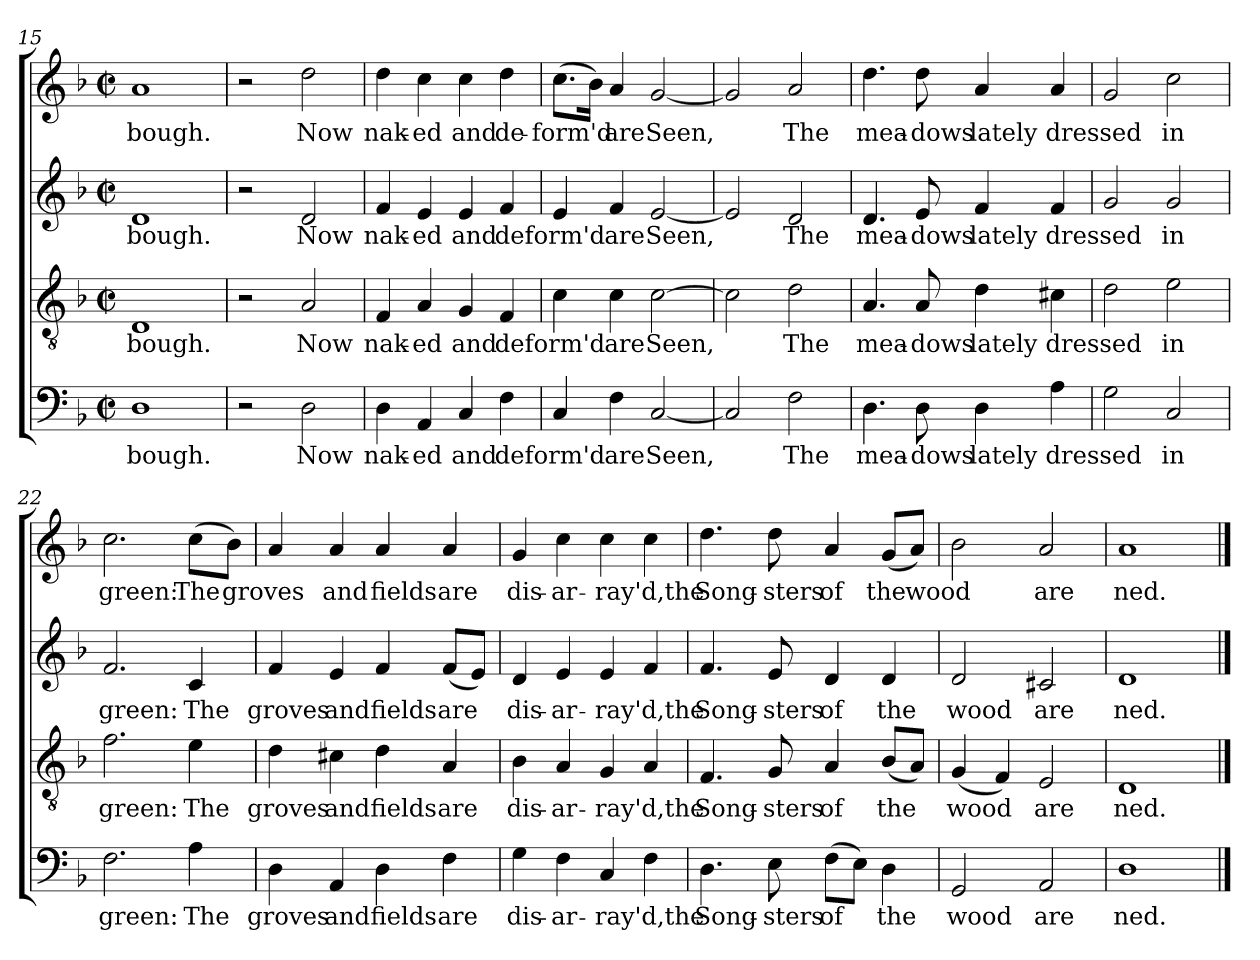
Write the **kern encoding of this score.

**kern	**text	**kern	**text	**kern	**text	**kern	**text
*part4	*part4	*part3	*part3	*part2	*part2	*part1	*part1
*staff4	*staff4	*staff3	*staff3	*staff2	*staff2	*staff1	*staff1
*clefF4	*	*clefGv2	*	*clefG2	*	*clefG2	*
*k[b-]	*	*k[b-]	*	*k[b-]	*	*k[b-]	*
*F:	*	*F:	*	*F:	*	*F:	*
*M2/2	*	*M2/2	*	*M2/2	*	*M2/2	*
*met(c|)	*	*met(c|)	*	*met(c|)	*	*met(c|)	*
=15	=15	=15	=15	=15	=15	=15	=15
!	!LO:LY:b	!	!LO:LY:b	!	!LO:LY:b	!	!LO:LY:b
1D	bough.	1D	bough.	1d	bough.	1a	bough.
=16	=16	=16	=16	=16	=16	=16	=16
2r	.	2r	.	2r	.	2r	.
!	!LO:LY:b	!	!LO:LY:b	!	!LO:LY:b	!	!LO:LY:b
2D\	Now	2A/	Now	2d/	Now	2dd\	Now
=17	=17	=17	=17	=17	=17	=17	=17
!	!LO:LY:b	!	!LO:LY:b	!	!LO:LY:b	!	!LO:LY:b
4D\	nak-	4F/	nak-	4f/	nak-	4dd\	nak-
!	!LO:LY:b:rj	!	!LO:LY:b:rj	!	!LO:LY:b:rj	!	!LO:LY:b:rj
4AA/	-ed	4A/	-ed	4e/	-ed	4cc\	-ed
!	!LO:LY:b	!	!LO:LY:b	!	!LO:LY:b	!	!LO:LY:b
4C/	and	4G/	and	4e/	and	4cc\	and
!	!LO:LY:b	!	!LO:LY:b	!	!LO:LY:b	!	!LO:LY:b
4F\	deform'd	4F/	deform'd	4f/	deform'd	4dd\	de-
=18	=18	=18	=18	=18	=18	=18	=18
!	!	!	!	!	!	!	!LO:LY:b
4C/	.	4c\	.	4e/	.	(>8.cc\L	-form'd
.	.	.	.	.	.	16b-\Jk)	.
!	!LO:LY:b	!	!LO:LY:b	!	!LO:LY:b	!	!LO:LY:b
4F\	are	4c\	are	4f/	are	4a/	are
!	!LO:LY:b	!	!LO:LY:b	!	!LO:LY:b	!	!LO:LY:b
[<2C/	Seen,	[<2c\	Seen,	[<2e/	Seen,	[<2g/	Seen,
!!LO:LB:g=z
=19	=19	=19	=19	=19	=19	=19	=19
2C/]	.	2c\]	.	2e/]	.	2g/]	.
!	!LO:LY:b	!	!LO:LY:b	!	!LO:LY:b	!	!LO:LY:b
2F\	The	2d\	The	2d/	The	2a/	The
=20	=20	=20	=20	=20	=20	=20	=20
!	!LO:LY:b	!	!LO:LY:b	!	!LO:LY:b	!	!LO:LY:b
4.D\	mea-	4.A/	mea-	4.d/	mea-	4.dd\	mea-
!	!LO:LY:b	!	!LO:LY:b	!	!LO:LY:b	!	!LO:LY:b
8D\	-dows	8A/	-dows	8e/	-dows	8dd\	-dows
!	!LO:LY:b	!	!LO:LY:b	!	!LO:LY:b	!	!LO:LY:b
4D\	late­ly	4d\	late­ly	4f/	late­ly	4a/	late­ly
!	!LO:LY:b	!	!LO:LY:b	!	!LO:LY:b	!	!LO:LY:b
4A\	dressed	4c#X\	dressed	4f/	dressed	4a/	dressed
=21	=21	=21	=21	=21	=21	=21	=21
2G\	.	2d\	.	2g/	.	2g/	.
!	!LO:LY:b	!	!LO:LY:b	!	!LO:LY:b	!	!LO:LY:b
2C/	in	2e\	in	2g/	in	2cc\	in
=22	=22	=22	=22	=22	=22	=22	=22
!	!LO:LY:b	!	!LO:LY:b	!	!LO:LY:b	!	!LO:LY:b
2.F\	green:	2.f\	green:	2.f/	green:	2.cc\	green:
!	!LO:LY:b	!	!LO:LY:b	!	!LO:LY:b	!	!LO:LY:b
4A\	The	4e\	The	4c/	The	(>8cc\L	The
!	!	!	!	!	!	!	!LO:LY:b
.	.	.	.	.	.	8b-\J)	groves
=23	=23	=23	=23	=23	=23	=23	=23
!	!LO:LY:b	!	!LO:LY:b	!	!LO:LY:b	!	!
4D\	groves	4d\	groves	4f/	groves	4a/	.
!	!LO:LY:b	!	!LO:LY:b	!	!LO:LY:b	!	!LO:LY:b
4AA/	and	4c#X\	and	4e/	and	4a/	and
!	!LO:LY:b	!	!LO:LY:b	!	!LO:LY:b	!	!LO:LY:b
4D\	fields	4d\	fields	4f/	fields	4a/	fields
!	!LO:LY:b	!	!LO:LY:b	!	!LO:LY:b	!	!LO:LY:b
4F\	are	4A/	are	(<8f/L	are	4a/	are
.	.	.	.	8e/J)	.	.	.
=24	=24	=24	=24	=24	=24	=24	=24
!	!LO:LY:b	!	!LO:LY:b	!	!LO:LY:b	!	!LO:LY:b
4G\	dis-	4B-\	dis-	4d/	dis-	4g/	dis-
!	!LO:LY:b	!	!LO:LY:b	!	!LO:LY:b	!	!LO:LY:b
4F\	-ar-	4A/	-ar-	4e/	-ar-	4cc\	-ar-
!	!LO:LY:b	!	!LO:LY:b	!	!LO:LY:b	!	!LO:LY:b
4C/	-ray'd,the	4G/	-ray'd,the	4e/	-ray'd,the	4cc\	-ray'd,the
4F\	.	4A/	.	4f/	.	4cc\	.
=25	=25	=25	=25	=25	=25	=25	=25
!	!LO:LY:b	!	!LO:LY:b	!	!LO:LY:b	!	!LO:LY:b
4.D\	Song-	4.F/	Song-	4.f/	Song-	4.dd\	Song-
!	!LO:LY:b:rj	!	!LO:LY:b:rj	!	!LO:LY:b:rj	!	!LO:LY:b:rj
8E\	-sters	8G/	-sters	8e/	-sters	8dd\	-sters
!	!LO:LY:b	!	!LO:LY:b	!	!LO:LY:b	!	!LO:LY:b
(>8F\L	of	4A/	of	4d/	of	4a/	of
8E\J)	.	.	.	.	.	.	.
!	!LO:LY:b	!	!LO:LY:b	!	!LO:LY:b	!	!LO:LY:b
4D\	the	(<8B-/L	the	4d/	the	(<8g/L	the
!	!	!	!	!	!	!	!LO:LY:b
.	.	8A/J)	.	.	.	8a/J)	wood
=26	=26	=26	=26	=26	=26	=26	=26
!	!LO:LY:b	!	!LO:LY:b	!	!LO:LY:b	!	!
2GG/	wood	(<4G/	wood	2d/	wood	2b-\	.
.	.	4F/)	.	.	.	.	.
!	!LO:LY:b	!	!LO:LY:b	!	!LO:LY:b	!	!LO:LY:b
2AA/	are	2E/	are	2c#X/	are	2a/	are
=27	=27	=27	=27	=27	=27	=27	=27
!	!LO:LY:b	!	!LO:LY:b	!	!LO:LY:b	!	!LO:LY:b
1D	ned.	1D	ned.	1d	ned.	1a	ned.
==	==	==	==	==	==	==	==
*-	*-	*-	*-	*-	*-	*-	*-
